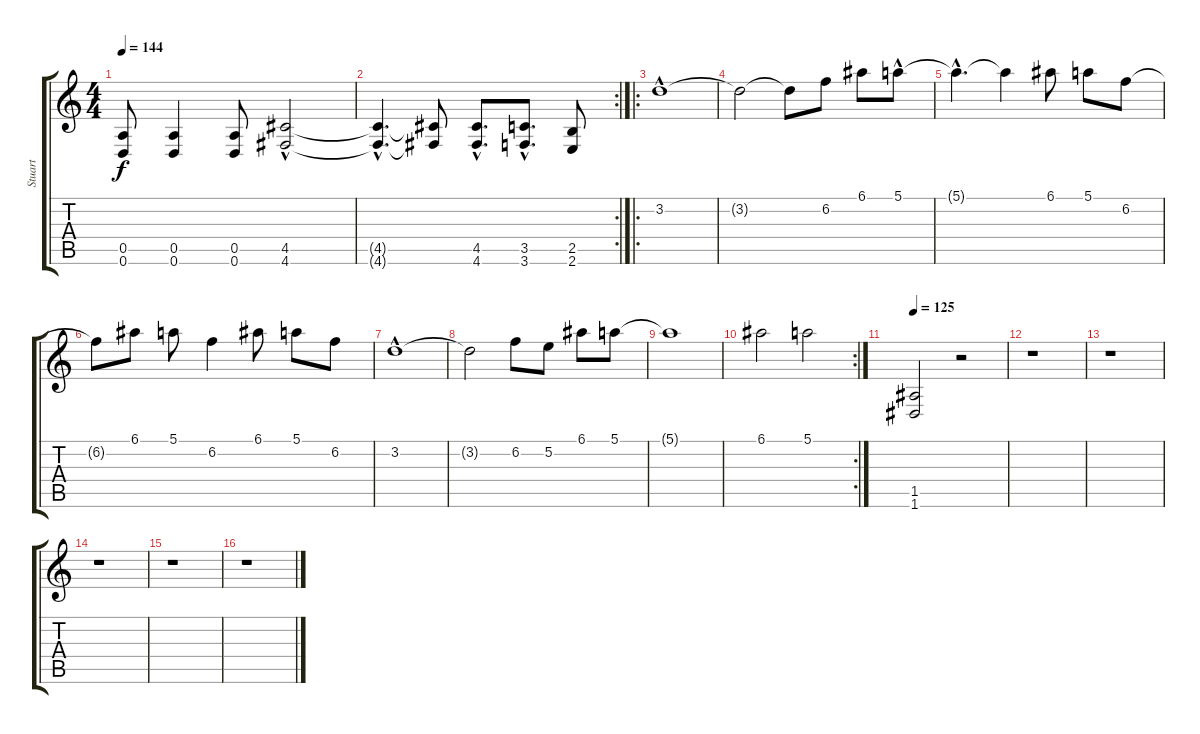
\track ("Stuart" "Stuart") {instrument distortionguitar}
\staff {score tabs}
\tuning (E4 B3 G3 D3 A2 D2) {hide}
\ts (4 4)
\tempo 144
\clef g2
\ks c
(0.5 0.6).8{dy f} (0.5 0.6).4 (0.5 0.6).8 (4.5{hac} 4.6{hac}).2 |
\rc 2
(4.5{hac t} 4.6{hac t}).4{d} (4.5{t} 4.6{t}).8 (4.5{hac} 4.6{hac}).8{d} (3.5{hac} 3.6{hac}).8{d} (2.5 2.6).8 |
\ro
3.2{hac}.1 |
3.2{t}.2 3.2{t}.8 6.2.8 6.1.8 5.1{hac}.8 |
5.1{hac t}.4{d} 5.1{t}.4 6.1.8 5.1.8 6.2.8 |
6.2{t}.8 6.1.8 5.1.8 6.2.4 6.1.8 5.1.8 6.2.8 |
3.2{hac}.1 |
3.2{t}.2 6.2.8 5.2.8 6.1.8 5.1.8 |
5.1{t}.1 |
\rc 2
6.1.2 5.1.2 |
\tempo 125
(1.5 1.6).2 r.2 |
r.1 |
r.1 |
r.1 |
r.1 |
r.1
